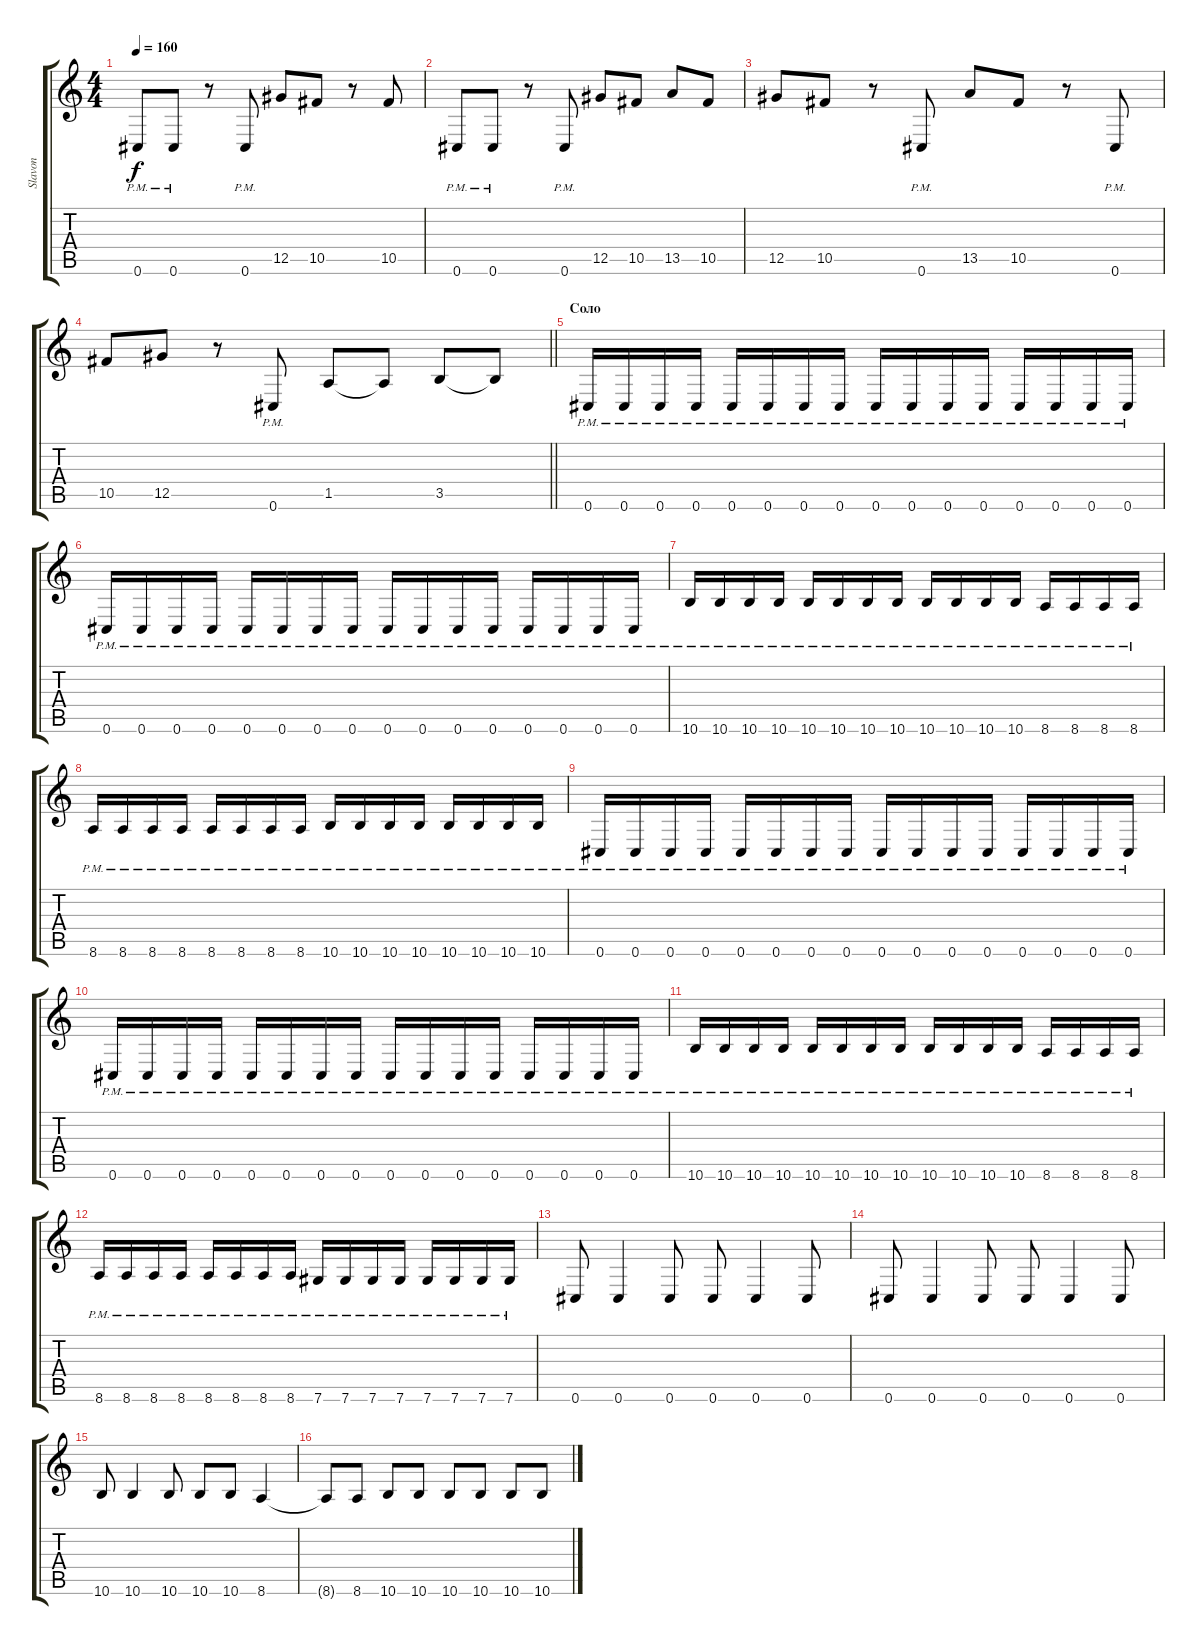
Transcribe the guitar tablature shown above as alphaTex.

\track ("Slavon" "Slavon") {instrument distortionguitar}
\staff {score tabs}
\tuning (Eb4 Bb3 Gb3 Db3 Ab2 Db2) {hide}
\ts (4 4)
\tempo 160
\clef g2
\ks c
0.6{pm}.8{dy f} 0.6{pm}.8 r.8 0.6{pm}.8 12.5.8 10.5.8 r.8 10.5.8 |
0.6{pm}.8 0.6{pm}.8 r.8 0.6{pm}.8 12.5.8 10.5.8 13.5.8 10.5.8 |
12.5.8 10.5.8 r.8 0.6{pm}.8 13.5.8 10.5.8 r.8 0.6{pm}.8 |
\barLineRight lightlight
10.5.8 12.5.8 r.8 0.6{pm}.8 1.5.8 1.5{t}.8 3.5.8 3.5{t}.8 |
\section ("" "Соло")
0.6{pm}.16 0.6{pm}.16 0.6{pm}.16 0.6{pm}.16 0.6{pm}.16 0.6{pm}.16 0.6{pm}.16 0.6{pm}.16 0.6{pm}.16 0.6{pm}.16 0.6{pm}.16 0.6{pm}.16 0.6{pm}.16 0.6{pm}.16 0.6{pm}.16 0.6{pm}.16 |
0.6{pm}.16 0.6{pm}.16 0.6{pm}.16 0.6{pm}.16 0.6{pm}.16 0.6{pm}.16 0.6{pm}.16 0.6{pm}.16 0.6{pm}.16 0.6{pm}.16 0.6{pm}.16 0.6{pm}.16 0.6{pm}.16 0.6{pm}.16 0.6{pm}.16 0.6{pm}.16 |
10.6{pm}.16 10.6{pm}.16 10.6{pm}.16 10.6{pm}.16 10.6{pm}.16 10.6{pm}.16 10.6{pm}.16 10.6{pm}.16 10.6{pm}.16 10.6{pm}.16 10.6{pm}.16 10.6{pm}.16 8.6{pm}.16 8.6{pm}.16 8.6{pm}.16 8.6{pm}.16 |
8.6{pm}.16 8.6{pm}.16 8.6{pm}.16 8.6{pm}.16 8.6{pm}.16 8.6{pm}.16 8.6{pm}.16 8.6{pm}.16 10.6{pm}.16 10.6{pm}.16 10.6{pm}.16 10.6{pm}.16 10.6{pm}.16 10.6{pm}.16 10.6{pm}.16 10.6{pm}.16 |
0.6{pm}.16 0.6{pm}.16 0.6{pm}.16 0.6{pm}.16 0.6{pm}.16 0.6{pm}.16 0.6{pm}.16 0.6{pm}.16 0.6{pm}.16 0.6{pm}.16 0.6{pm}.16 0.6{pm}.16 0.6{pm}.16 0.6{pm}.16 0.6{pm}.16 0.6{pm}.16 |
0.6{pm}.16 0.6{pm}.16 0.6{pm}.16 0.6{pm}.16 0.6{pm}.16 0.6{pm}.16 0.6{pm}.16 0.6{pm}.16 0.6{pm}.16 0.6{pm}.16 0.6{pm}.16 0.6{pm}.16 0.6{pm}.16 0.6{pm}.16 0.6{pm}.16 0.6{pm}.16 |
10.6{pm}.16 10.6{pm}.16 10.6{pm}.16 10.6{pm}.16 10.6{pm}.16 10.6{pm}.16 10.6{pm}.16 10.6{pm}.16 10.6{pm}.16 10.6{pm}.16 10.6{pm}.16 10.6{pm}.16 8.6{pm}.16 8.6{pm}.16 8.6{pm}.16 8.6{pm}.16 |
8.6{pm}.16 8.6{pm}.16 8.6{pm}.16 8.6{pm}.16 8.6{pm}.16 8.6{pm}.16 8.6{pm}.16 8.6{pm}.16 7.6{pm}.16 7.6{pm}.16 7.6{pm}.16 7.6{pm}.16 7.6{pm}.16 7.6{pm}.16 7.6{pm}.16 7.6{pm}.16 |
0.6.8 0.6.4 0.6.8 0.6.8 0.6.4 0.6.8 |
0.6.8 0.6.4 0.6.8 0.6.8 0.6.4 0.6.8 |
10.6.8 10.6.4 10.6.8 10.6.8 10.6.8 8.6.4 |
8.6{t}.8 8.6.8 10.6.8 10.6.8 10.6.8 10.6.8 10.6.8 10.6.8
